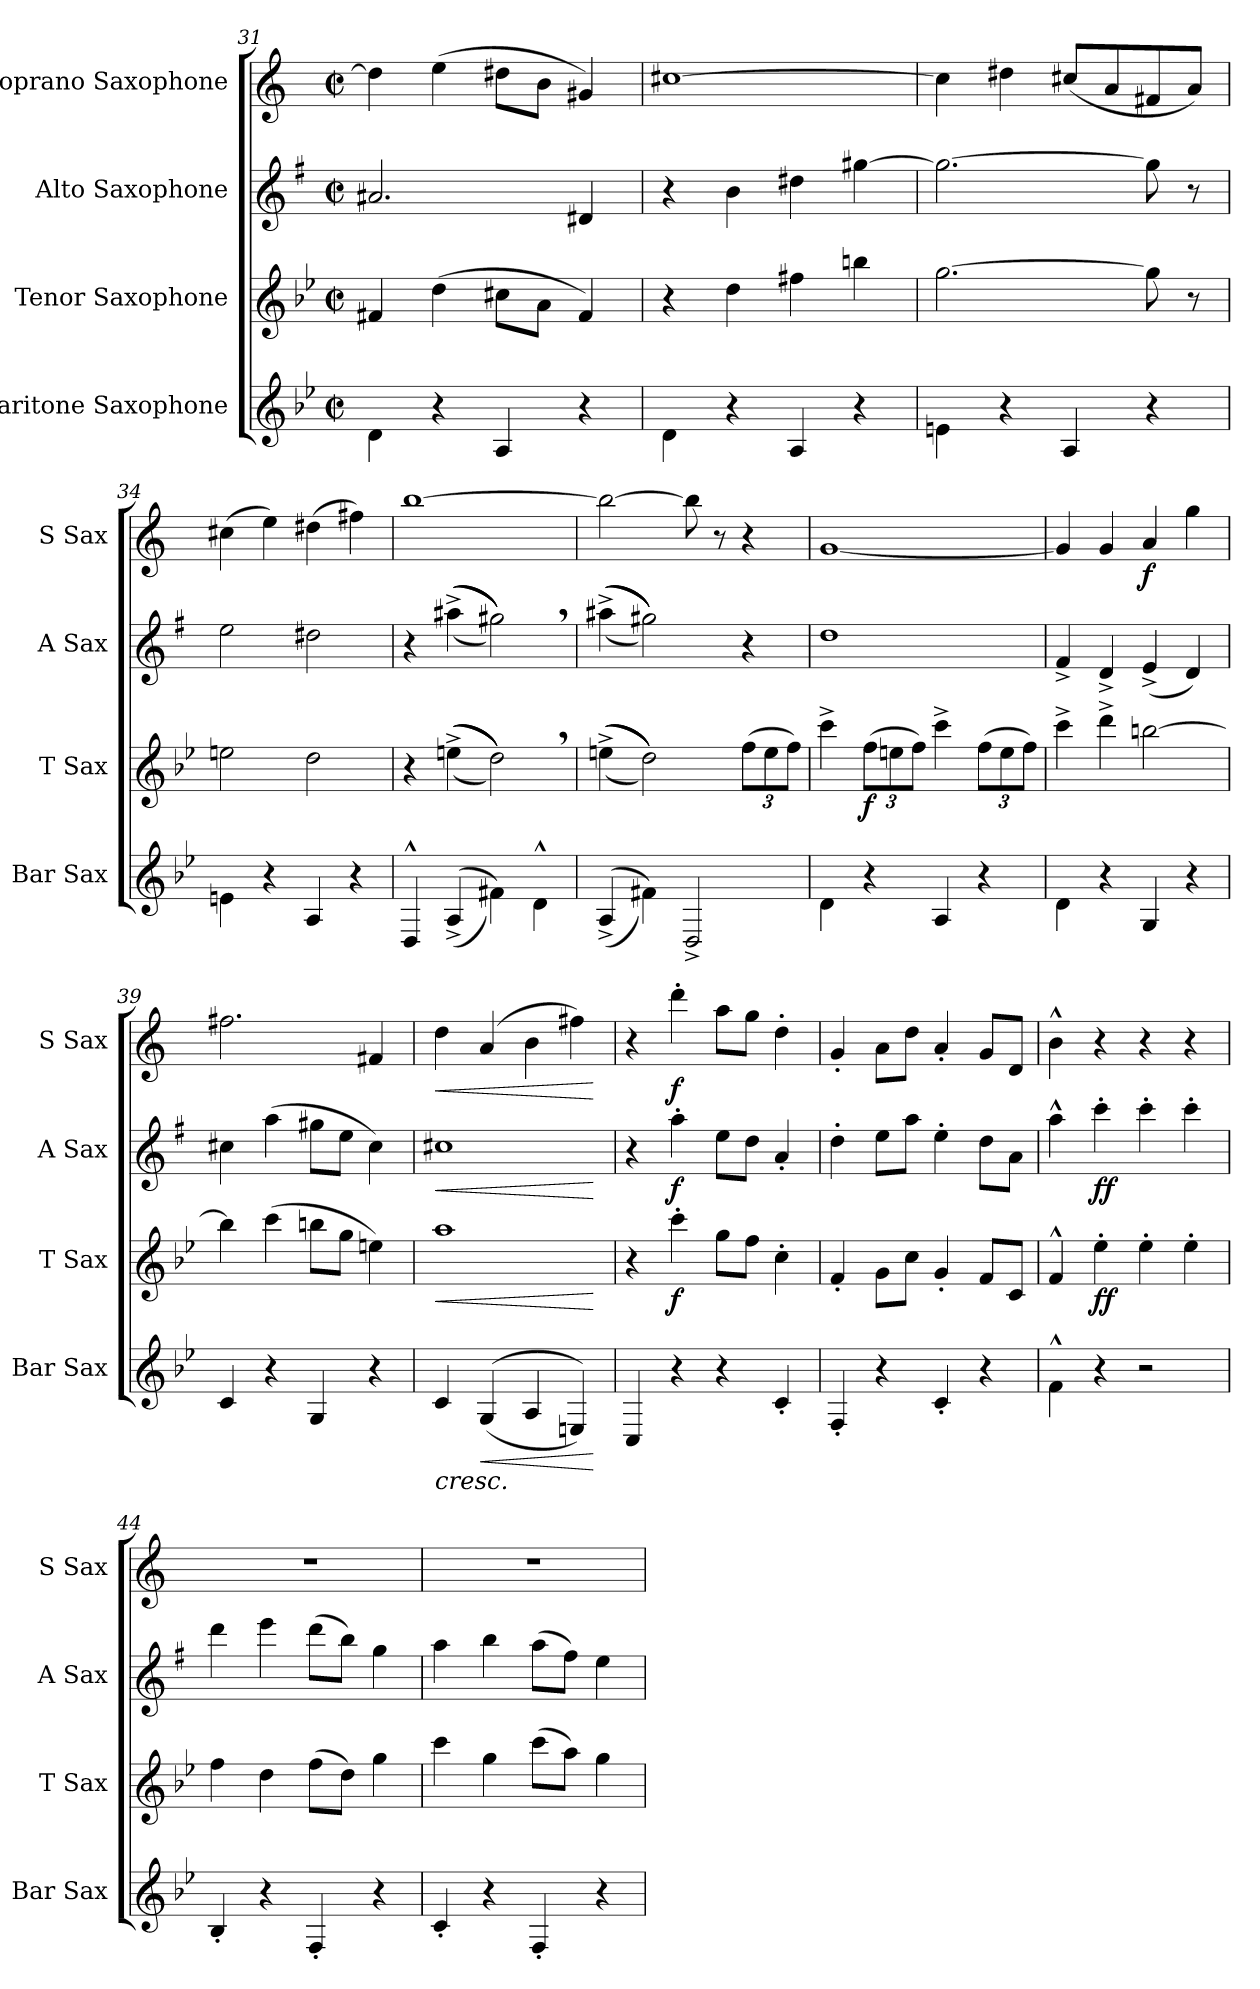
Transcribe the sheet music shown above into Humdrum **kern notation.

**kern	**dynam	**kern	**dynam	**kern	**dynam	**kern	**dynam
*part4	*part4	*part3	*part3	*part2	*part2	*part1	*part1
*staff4	*staff4	*staff3	*staff3	*staff2	*staff2	*staff1	*staff1
*I"Baritone Saxophone	*	*I"Tenor Saxophone	*	*I"Alto Saxophone	*	*I"Soprano Saxophone	*
*I'Bar Sax	*	*I'T Sax	*	*I'A Sax	*	*I'S Sax	*
*clefG2	*	*clefG2	*	*clefG2	*	*clefG2	*
*ITrd12c21	*	*ITrd8c14	*	*ITrd5c9	*	*ITrd1c2	*
*k[b-e-]	*	*k[b-e-]	*	*k[b-e-]	*	*k[b-e-]	*
*M2/2	*	*M2/2	*	*M2/2	*	*M2/2	*
*met(c|)	*	*met(c|)	*	*met(c|)	*	*met(c|)	*
=31	=31	=31	=31	=31	=31	=31	=31
4D\	.	4F#X/	.	2.c#X/	.	4cc#\]	.
4r	.	(4d\	.	.	.	(4dd\	.
4AA/	.	8c#X\L	.	.	.	8cc#X\L	.
.	.	8A\J	.	.	.	8a\J	.
4r	.	4F#/)	.	4F#X/	.	4f#X/)	.
=32	=32	=32	=32	=32	=32	=32	=32
4D\	.	4r	.	4r	.	[1bn	.
4r	.	4d\	.	4d\	.	.	.
4AA/	.	4f#X\	.	4f#X\	.	.	.
4r	.	4bn\	.	[4bn\	.	.	.
!!LO:PB:g=z
=33	=33	=33	=33	=33	=33	=33	=33
4En\	.	[2.g\	.	2.b\_	.	4b\]	.
4r	.	.	.	.	.	4cc#X\	.
4AA/	.	.	.	.	.	(8bn/L	.
.	.	.	.	.	.	8g/	.
4r	.	8g\]	.	8b\]	.	8en/	.
.	.	8r	.	8r	.	8g/J)	.
=34	=34	=34	=34	=34	=34	=34	=34
4En\	.	2en\	.	2g\	.	(4bn\	.
4r	.	.	.	.	.	4dd\)	.
4AA/	.	2d\	.	2f#X\	.	(4cc#X\	.
4r	.	.	.	.	.	4een\)	.
=35	=35	=35	=35	=35	=35	=35	=35
4DD^^/	.	4r	.	4r	.	[1aa	.
((4AA^/	.	((((4en^\	.	((((4cc#X^\	.	.	.
4F#X\))	.	2d,\))))	.	2bn,\))))	.	.	.
4D^^\	.	.	.	.	.	.	.
=36	=36	=36	=36	=36	=36	=36	=36
((4AA^/	.	((((4en^\	.	((((4cc#X^\	.	2aa\_	.
4F#X\))	.	2d\))))	.	2bn\))))	.	.	.
2DD^/	.	.	.	.	.	8aa\]	.
.	.	.	.	.	.	8r	.
*	*	*Xbrackettup	*	*	*	*	*
.	.	(12f\L	.	4r	.	4r	.
.	.	12e\	.	.	.	.	.
.	.	12f\J)	.	.	.	.	.
=37	=37	=37	=37	=37	=37	=37	=37
4D\	.	4cc^\	.	1f	.	[1f	.
!	!	!	!LO:DY:b	!	!	!	!
4r	.	(12f\L	f	.	.	.	.
.	.	12en\	.	.	.	.	.
.	.	12f\J)	.	.	.	.	.
4AA/	.	4cc^\	.	.	.	.	.
4r	.	(12f\L	.	.	.	.	.
.	.	12e\	.	.	.	.	.
.	.	12f\J)	.	.	.	.	.
!!LO:LB:g=z
=38	=38	=38	=38	=38	=38	=38	=38
4D\	.	4cc^\	.	4A^/	.	4f/]	.
4r	.	4dd^\	.	4F^/	.	4f/	.
!	!	!	!	!	!	!	!LO:DY:b
4GG/	.	[2bn\	.	(4G^/	.	4g/	f
4r	.	.	.	4F/)	.	4ff\	.
=39	=39	=39	=39	=39	=39	=39	=39
4C/	.	4b\]	.	4en\	.	2.een\	.
4r	.	(4cc\	.	(4cc\	.	.	.
4GG/	.	8bn\L	.	8bn\L	.	.	.
.	.	8g\J	.	8g\J	.	.	.
4r	.	4en\)	.	4e\)	.	4en/	.
=40	=40	=40	=40	=40	=40	=40	=40
!	!LO:HP:b	!	!LO:HP:b	!	!LO:HP:b	!	!LO:HP:b
4C/	<	1a	<	1en	<	4cc\	<
!	!LO:HP:b	!	!	!	!	!	!
((4GG/	<	.	.	.	.	(4g/	.
4AA/	.	.	.	.	.	4a\	.
4EEn/))	.	.	.	.	.	4een\)	.
.	[ [	.	[	.	[	.	[
=41	=41	=41	=41	=41	=41	=41	=41
4CC/	.	4r	.	4r	.	4r	.
!	!	!	!LO:DY:b	!	!LO:DY:b	!	!LO:DY:b
4r	.	4cc'\	f	4cc'\	f	4ccc'\	f
4r	.	8g\L	.	8g\L	.	8gg\L	.
.	.	8f\J	.	8f\J	.	8ff\J	.
4C'/	.	4c'\	.	4c'/	.	4cc'\	.
=42	=42	=42	=42	=42	=42	=42	=42
4FF'/	.	4F'/	.	4f'\	.	4f'/	.
4r	.	8G\L	.	8g\L	.	8g\L	.
.	.	8c\J	.	8cc\J	.	8cc\J	.
4C'/	.	4G'/	.	4g'\	.	4g'/	.
4r	.	8F/L	.	8f\L	.	8f/L	.
.	.	8C/J	.	8c\J	.	8c/J	.
=43	=43	=43	=43	=43	=43	=43	=43
4F^^\	.	4F^^/	.	4cc^^\	.	4a^^\	.
!	!	!	!LO:DY:b	!	!LO:DY:b	!	!
4r	.	4e-'\	ff	4ee-'\	ff	4r	.
2r	.	4e-'\	.	4ee-'\	.	4r	.
.	.	4e-'\	.	4ee-'\	.	4r	.
!!LO:LB:g=z
=44	=44	=44	=44	=44	=44	=44	=44
4BB-'/	.	4f\	.	4ff\	.	1r	.
4r	.	4d\	.	4gg\	.	.	.
4FF'/	.	(8f\L	.	(8ff\L	.	.	.
.	.	8d\J)	.	8dd\J)	.	.	.
4r	.	4g\	.	4b-\	.	.	.
=45	=45	=45	=45	=45	=45	=45	=45
4C'/	.	4cc\	.	4cc\	.	1r	.
4r	.	4g\	.	4dd\	.	.	.
4FF'/	.	(8cc\L	.	(8cc\L	.	.	.
.	.	8a\J)	.	8a\J)	.	.	.
4r	.	4g\	.	4g\	.	.	.
=	=	=	=	=	=	=	=
*-	*-	*-	*-	*-	*-	*-	*-
